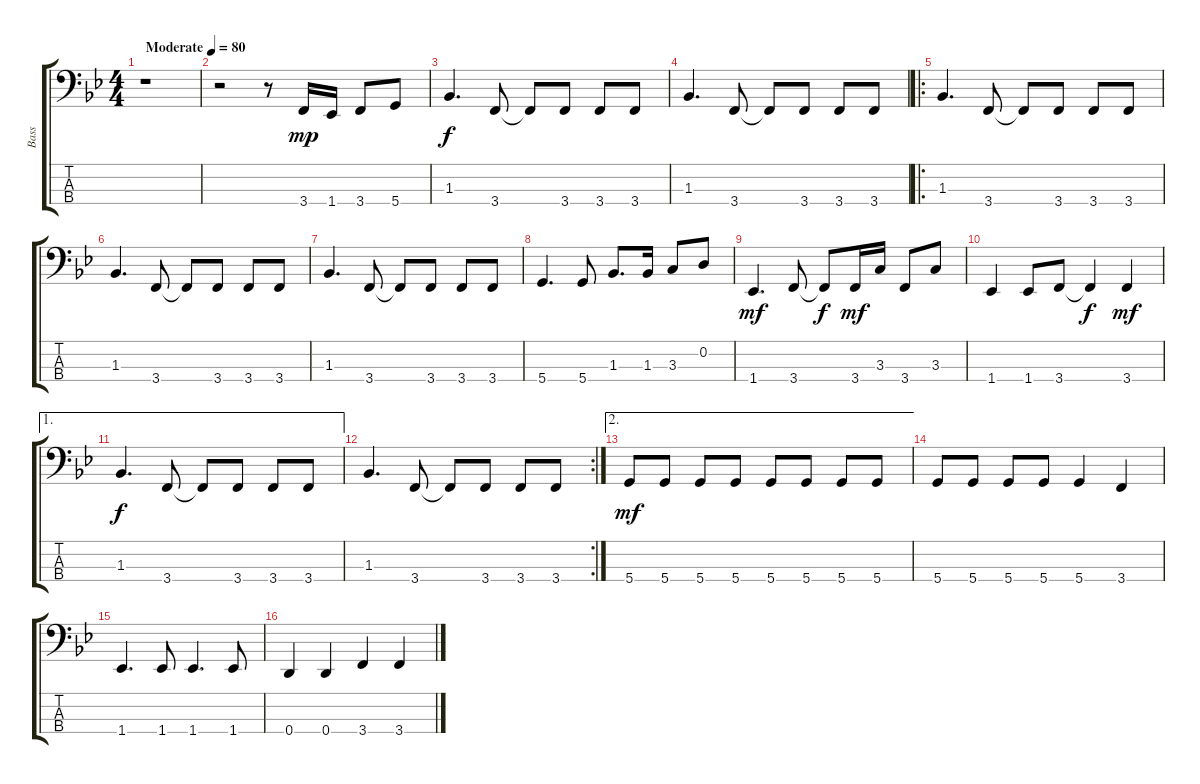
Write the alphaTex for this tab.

\track ("Bass" "Bass") {instrument electricbassfinger}
\staff {score tabs}
\tuning (G2 D2 A1 D1) {hide}
\ts (4 4)
\tempo (80 "Moderate")
\clef f4
\ks bb
r.1{dy mp instrument electricbassfinger} |
r.2 r.8 3.4.16 1.4.16 3.4.8 5.4.8 |
1.3.4{d dy f} 3.4.8 3.4{t}.8 3.4.8 3.4.8 3.4.8 |
1.3.4{d} 3.4.8 3.4{t}.8 3.4.8 3.4.8 3.4.8 |
\ro
1.3.4{d} 3.4.8 3.4{t}.8 3.4.8 3.4.8 3.4.8 |
1.3.4{d} 3.4.8 3.4{t}.8 3.4.8 3.4.8 3.4.8 |
1.3.4{d} 3.4.8 3.4{t}.8 3.4.8 3.4.8 3.4.8 |
5.4.4{d} 5.4.8 1.3.8{d} 1.3.16 3.3.8 0.2.8 |
1.4.4{d dy mf} 3.4.8 3.4{t}.8{dy f} 3.4.16{dy mf} 3.3.16 3.4.8 3.3.8 |
1.4.4 1.4.8 3.4.8 3.4{t}.4{dy f} 3.4.4{dy mf} |
\ae 1
1.3.4{d dy f} 3.4.8 3.4{t}.8 3.4.8 3.4.8 3.4.8 |
\rc 2
1.3.4{d} 3.4.8 3.4{t}.8 3.4.8 3.4.8 3.4.8 |
\ae 2
5.4.8{dy mf} 5.4.8 5.4.8 5.4.8 5.4.8 5.4.8 5.4.8 5.4.8 |
5.4.8 5.4.8 5.4.8 5.4.8 5.4.4 3.4.4 |
1.4.4{d} 1.4.8 1.4.4{d} 1.4.8 |
0.4.4 0.4.4 3.4.4 3.4.4
